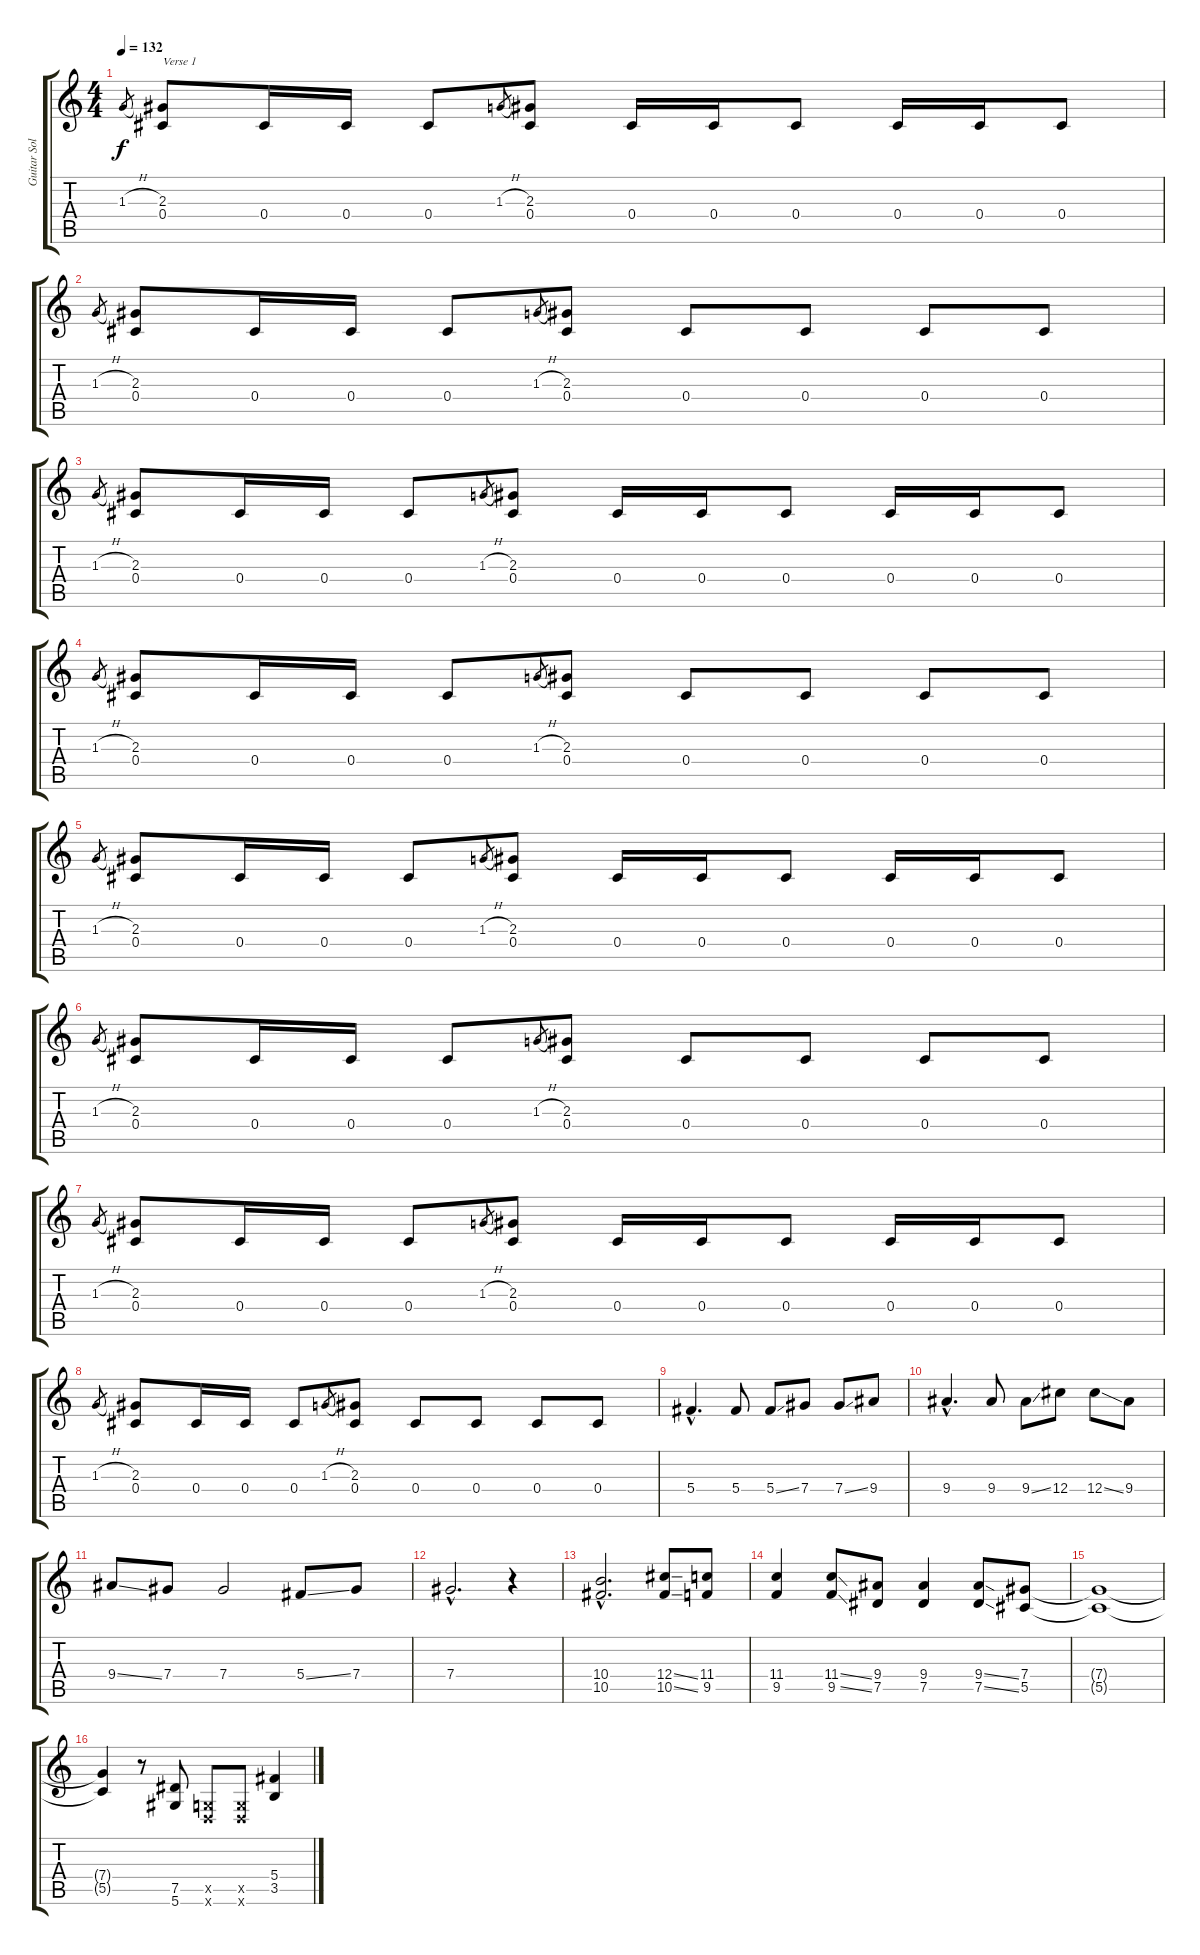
\track ("Guitar Solo" "Guitar Sol") {instrument distortionguitar}
\staff {score tabs}
\tuning (Eb4 Bb3 Gb3 Db3 Ab2 Eb2) {hide}
\ts (4 4)
\tempo 132
\clef g2
\ks c
1.3{h}.8{gr dy f} (2.3 0.4).8{txt "Verse 1"} 0.4.16 0.4.16 0.4.8 1.3{h}.8{gr} (2.3 0.4).8 0.4.16 0.4.16 0.4.8 0.4.16 0.4.16 0.4.8 |
1.3{h}.8{gr} (2.3 0.4).8 0.4.16 0.4.16 0.4.8 1.3{h}.8{gr} (2.3 0.4).8 0.4.8 0.4.8 0.4.8 0.4.8 |
1.3{h}.8{gr} (2.3 0.4).8 0.4.16 0.4.16 0.4.8 1.3{h}.8{gr} (2.3 0.4).8 0.4.16 0.4.16 0.4.8 0.4.16 0.4.16 0.4.8 |
1.3{h}.8{gr} (2.3 0.4).8 0.4.16 0.4.16 0.4.8 1.3{h}.8{gr} (2.3 0.4).8 0.4.8 0.4.8 0.4.8 0.4.8 |
1.3{h}.8{gr} (2.3 0.4).8 0.4.16 0.4.16 0.4.8 1.3{h}.8{gr} (2.3 0.4).8 0.4.16 0.4.16 0.4.8 0.4.16 0.4.16 0.4.8 |
1.3{h}.8{gr} (2.3 0.4).8 0.4.16 0.4.16 0.4.8 1.3{h}.8{gr} (2.3 0.4).8 0.4.8 0.4.8 0.4.8 0.4.8 |
1.3{h}.8{gr} (2.3 0.4).8 0.4.16 0.4.16 0.4.8 1.3{h}.8{gr} (2.3 0.4).8 0.4.16 0.4.16 0.4.8 0.4.16 0.4.16 0.4.8 |
1.3{h}.8{gr} (2.3 0.4).8 0.4.16 0.4.16 0.4.8 1.3{h}.8{gr} (2.3 0.4).8 0.4.8 0.4.8 0.4.8 0.4.8 |
5.4{hac}.4{d} 5.4.8 5.4{ss}.8 7.4.8 7.4{ss}.8 9.4.8 |
9.4{hac}.4{d} 9.4.8 9.4{ss}.8 12.4.8 12.4{ss}.8 9.4.8 |
9.4{ss}.8 7.4.8 7.4.2 5.4{ss}.8 7.4.8 |
7.4{hac}.2{d} r.4 |
(10.4{hac} 10.5{hac}).2{d} (12.4{ss} 10.5{ss}).8 (11.4 9.5).8 |
(11.4 9.5).4 (11.4{ss} 9.5{ss}).8 (9.4 7.5).8 (9.4 7.5).4 (9.4{ss} 7.5{ss}).8 (7.4 5.5).8 |
(7.4{t} 5.5{t}).1 |
(7.4{t} 5.5{t}).4 r.8 (7.5 5.6).8 (-1.5{x} -1.6{x}).8 (-1.5{x} -1.6{x}).8 (5.4 3.5).4
